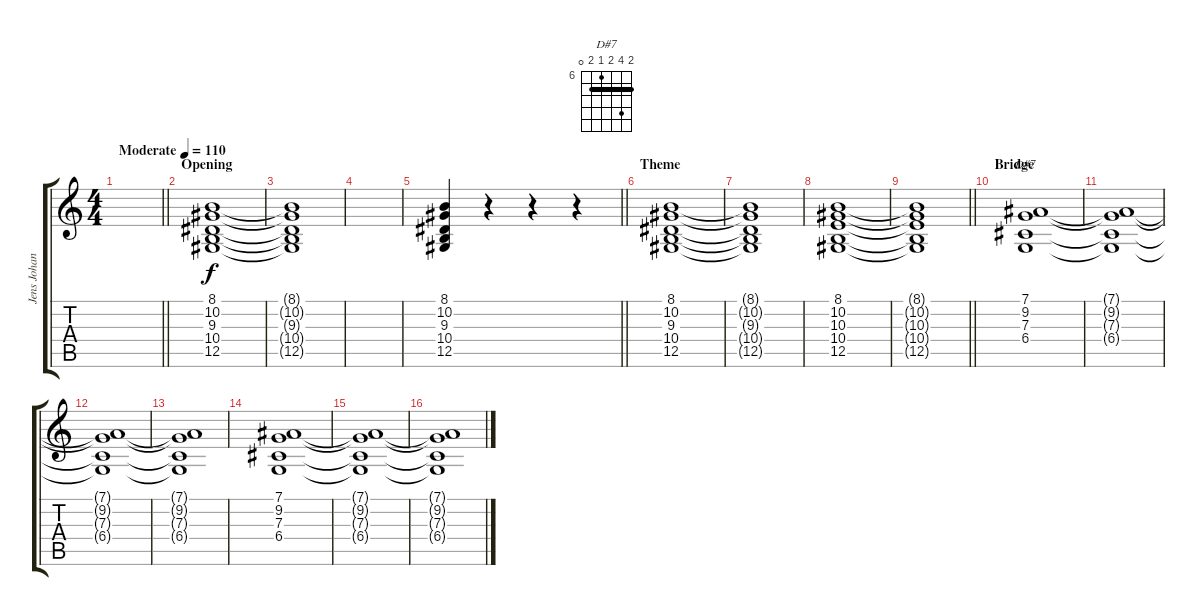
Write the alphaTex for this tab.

\track ("Jens Johansson" "Jens Johan") {instrument stringensemble1}
\staff {score tabs}
\tuning (Eb4 Bb3 Gb3 Db3 Ab2 Eb2) {hide}
\chord ("D#7" 7 9 7 6 7 0) {firstfret 6 barre 7}
\ts (4 4)
\tempo (110 "Moderate")
\clef g2
\barLineRight lightlight
\ks c
|
\section ("" "Opening")
(8.1 10.2 9.3 10.4 12.5).1 |
(8.1{t} 10.2{t} 9.3{t} 10.4{t} 12.5{t}).1 |
|
\barLineRight lightlight
(8.1 10.2 9.3 10.4 12.5).4 r.4 r.4 r.4 |
\section ("" "Theme")
(8.1 10.2 9.3 10.4 12.5).1 |
(8.1{t} 10.2{t} 9.3{t} 10.4{t} 12.5{t}).1 |
(8.1 10.2 10.3 10.4 12.5).1 |
\barLineRight lightlight
(8.1{t} 10.2{t} 10.3{t} 10.4{t} 12.5{t}).1 |
\section ("" "Bridge")
(7.1 9.2 7.3 6.4).1{ch "D#7"} |
(7.1{t} 9.2{t} 7.3{t} 6.4{t}).1 |
(7.1{t} 9.2{t} 7.3{t} 6.4{t}).1 |
(7.1{t} 9.2{t} 7.3{t} 6.4{t}).1 |
(7.1 9.2 7.3 6.4).1 |
(7.1{t} 9.2{t} 7.3{t} 6.4{t}).1 |
(7.1{t} 9.2{t} 7.3{t} 6.4{t}).1
